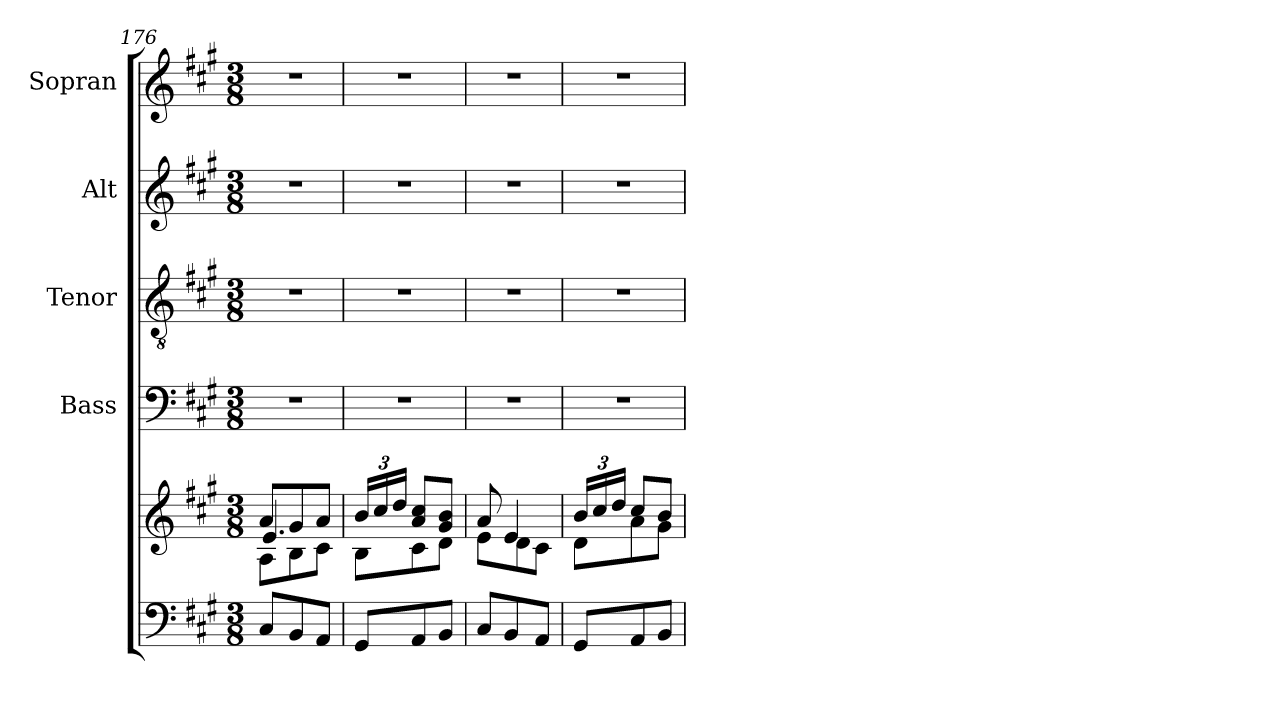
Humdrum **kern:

**kern	**kern	**kern	**kern	**kern	**kern
*part5	*part5	*part4	*part3	*part2	*part1
*staff6	*staff5	*staff4	*staff3	*staff2	*staff1
*	*	*I"Bass	*I"Tenor	*I"Alt	*I"Sopran
*	*	*I'B.	*I'T.	*I'A.	*I'S.
*clefF4	*clefG2	*clefF4	*clefGv2	*clefG2	*clefG2
*k[f#c#g#]	*k[f#c#g#]	*k[f#c#g#]	*k[f#c#g#]	*k[f#c#g#]	*k[f#c#g#]
*A:	*A:	*A:	*A:	*A:	*A:
*M3/8	*M3/8	*M3/8	*M3/8	*M3/8	*M3/8
=176	=176	=176	=176	=176	=176
*	*^	*	*	*	*
*	*	*^	*	*	*	*
8C#/L	8a/L	8A\L	4.e/	4.r	4.r	4.r	4.r
8BB/	8g#/	8B\	.	.	.	.	.
8AA/J	8a/J	8c#\J	.	.	.	.	.
*	*v	*v	*v	*	*	*	*
=177	=177	=177	=177	=177	=177
*	*Xbrackettup	*	*	*	*
*	*^	*	*	*	*
8GG#/L	24b/LL	8B\L	4.r	4.r	4.r	4.r
.	24cc#/	.	.	.	.	.
.	24dd/JJ	.	.	.	.	.
8AA/	8a/ 8cc#/L	8c#\	.	.	.	.
8BB/J	8g#/ 8b/J	8d\J	.	.	.	.
=178	=178	=178	=178	=178	=178	=178
8C#/L	8a/	8e\L	4.r	4.r	4.r	4.r
8BB/	4e/	8d/	.	.	.	.
8AA/J	.	8c#\J	.	.	.	.
=179	=179	=179	=179	=179	=179	=179
8GG#/L	24b/LL	8d\L	4.r	4.r	4.r	4.r
.	24cc#/	.	.	.	.	.
.	24dd/JJ	.	.	.	.	.
8AA/	8cc#/L	8a\	.	.	.	.
8BB/J	8b/J	8g#\J	.	.	.	.
*	*v	*v	*	*	*	*
=	=	=	=	=	=
*-	*-	*-	*-	*-	*-
